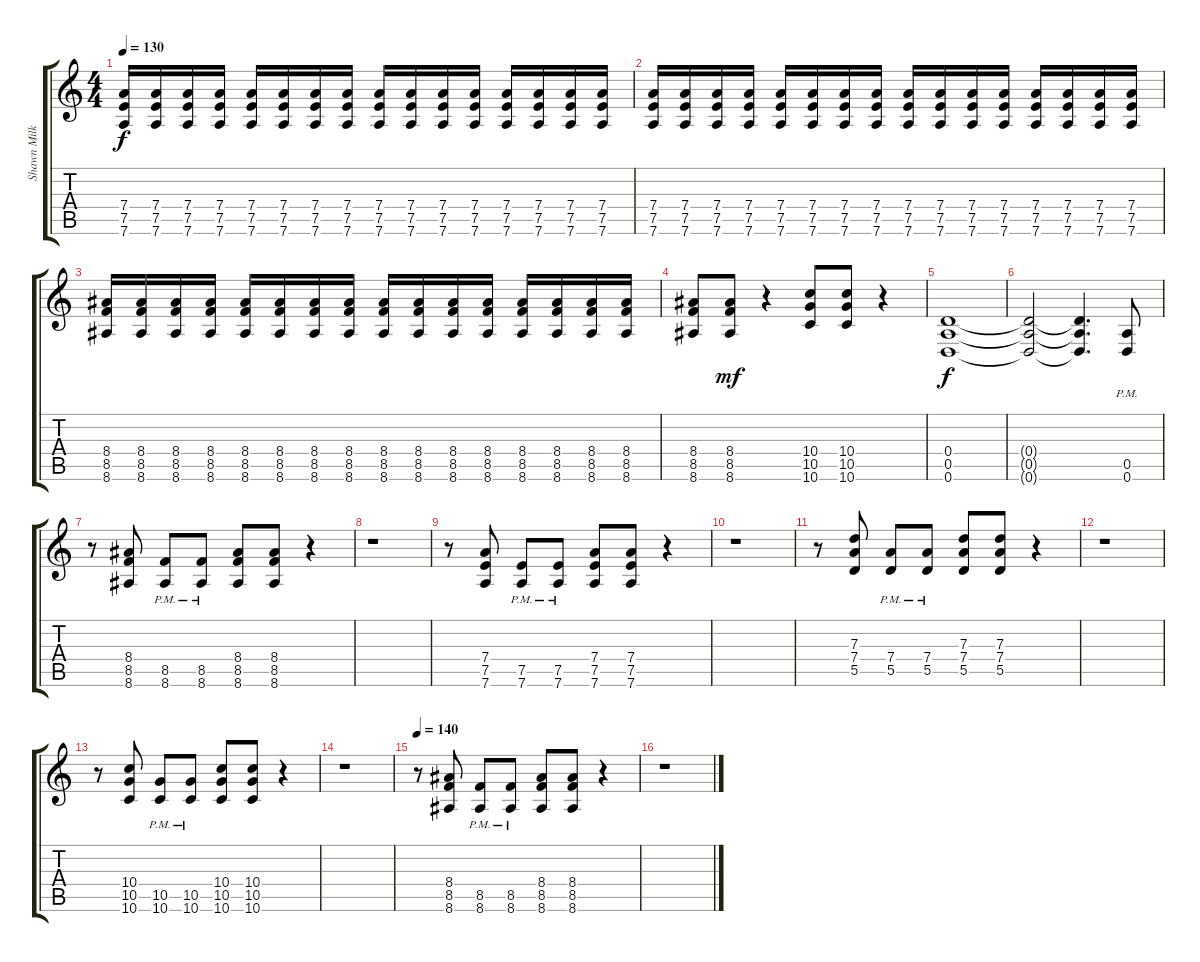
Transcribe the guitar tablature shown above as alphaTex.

\track ("Shawn Milke - Guitar" "Shawn Milk") {instrument distortionguitar}
\staff {score tabs}
\tuning (E4 B3 G3 D3 A2 D2) {hide}
\ts (4 4)
\tempo 130
\clef g2
\ks c
(7.4 7.5 7.6).16{dy f} (7.4 7.5 7.6).16 (7.4 7.5 7.6).16 (7.4 7.5 7.6).16 (7.4 7.5 7.6).16 (7.4 7.5 7.6).16 (7.4 7.5 7.6).16 (7.4 7.5 7.6).16 (7.4 7.5 7.6).16 (7.4 7.5 7.6).16 (7.4 7.5 7.6).16 (7.4 7.5 7.6).16 (7.4 7.5 7.6).16 (7.4 7.5 7.6).16 (7.4 7.5 7.6).16 (7.4 7.5 7.6).16 |
(7.4 7.5 7.6).16 (7.4 7.5 7.6).16 (7.4 7.5 7.6).16 (7.4 7.5 7.6).16 (7.4 7.5 7.6).16 (7.4 7.5 7.6).16 (7.4 7.5 7.6).16 (7.4 7.5 7.6).16 (7.4 7.5 7.6).16 (7.4 7.5 7.6).16 (7.4 7.5 7.6).16 (7.4 7.5 7.6).16 (7.4 7.5 7.6).16 (7.4 7.5 7.6).16 (7.4 7.5 7.6).16 (7.4 7.5 7.6).16 |
(8.4 8.5 8.6).16 (8.4 8.5 8.6).16 (8.4 8.5 8.6).16 (8.4 8.5 8.6).16 (8.4 8.5 8.6).16 (8.4 8.5 8.6).16 (8.4 8.5 8.6).16 (8.4 8.5 8.6).16 (8.4 8.5 8.6).16 (8.4 8.5 8.6).16 (8.4 8.5 8.6).16 (8.4 8.5 8.6).16 (8.4 8.5 8.6).16 (8.4 8.5 8.6).16 (8.4 8.5 8.6).16 (8.4 8.5 8.6).16 |
(8.4 8.5 8.6).8 (8.4 8.5 8.6).8{dy mf} r.4 (10.4 10.5 10.6).8 (10.4 10.5 10.6).8 r.4 |
(0.4 0.5 0.6).1{dy f} |
(0.4{t} 0.5{t} 0.6{t}).2 (0.4{t} 0.5{t} 0.6{t}).4{d} (0.5{pm} 0.6{pm}).8 |
r.8 (8.4 8.5 8.6).8 (8.5{pm} 8.6{pm}).8 (8.5{pm} 8.6{pm}).8 (8.4 8.5 8.6).8 (8.4 8.5 8.6).8 r.4 |
r.1 |
r.8 (7.4 7.5 7.6).8 (7.5{pm} 7.6{pm}).8 (7.5{pm} 7.6{pm}).8 (7.4 7.5 7.6).8 (7.4 7.5 7.6).8 r.4 |
r.1 |
r.8 (7.3 7.4 5.5).8 (7.4{pm} 5.5{pm}).8 (7.4{pm} 5.5{pm}).8 (7.3 7.4 5.5).8 (7.3 7.4 5.5).8 r.4 |
r.1 |
r.8 (10.4 10.5 10.6).8 (10.5{pm} 10.6{pm}).8 (10.5{pm} 10.6{pm}).8 (10.4 10.5 10.6).8 (10.4 10.5 10.6).8 r.4 |
r.1 |
\tempo 140
r.8 (8.4 8.5 8.6).8 (8.5{pm} 8.6{pm}).8 (8.5{pm} 8.6{pm}).8 (8.4 8.5 8.6).8 (8.4 8.5 8.6).8 r.4 |
r.1
